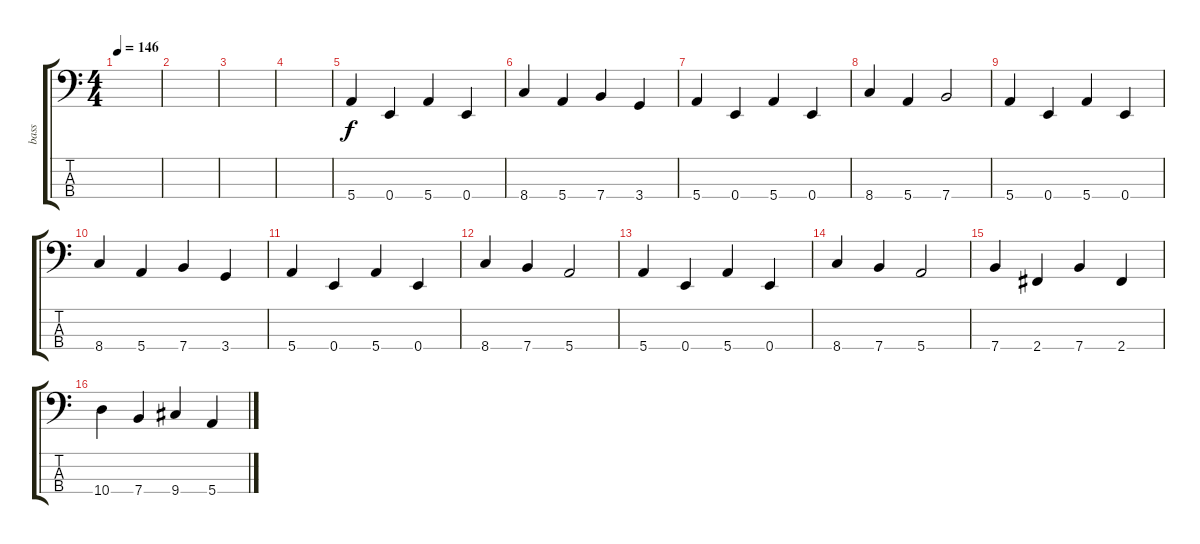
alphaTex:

\track ("bass" "bass") {instrument electricbasspick}
\staff {score tabs}
\tuning (G2 D2 A1 E1) {hide}
\ts (4 4)
\tempo 146
\clef f4
\ks c
|
|
|
|
5.4.4 0.4.4 5.4.4 0.4.4 |
8.4.4 5.4.4 7.4.4 3.4.4 |
5.4.4 0.4.4 5.4.4 0.4.4 |
8.4.4 5.4.4 7.4.2 |
5.4.4 0.4.4 5.4.4 0.4.4 |
8.4.4 5.4.4 7.4.4 3.4.4 |
5.4.4 0.4.4 5.4.4 0.4.4 |
8.4.4 7.4.4 5.4.2 |
5.4.4 0.4.4 5.4.4 0.4.4 |
8.4.4 7.4.4 5.4.2 |
7.4.4 2.4.4 7.4.4 2.4.4 |
10.4.4 7.4.4 9.4.4 5.4.4
